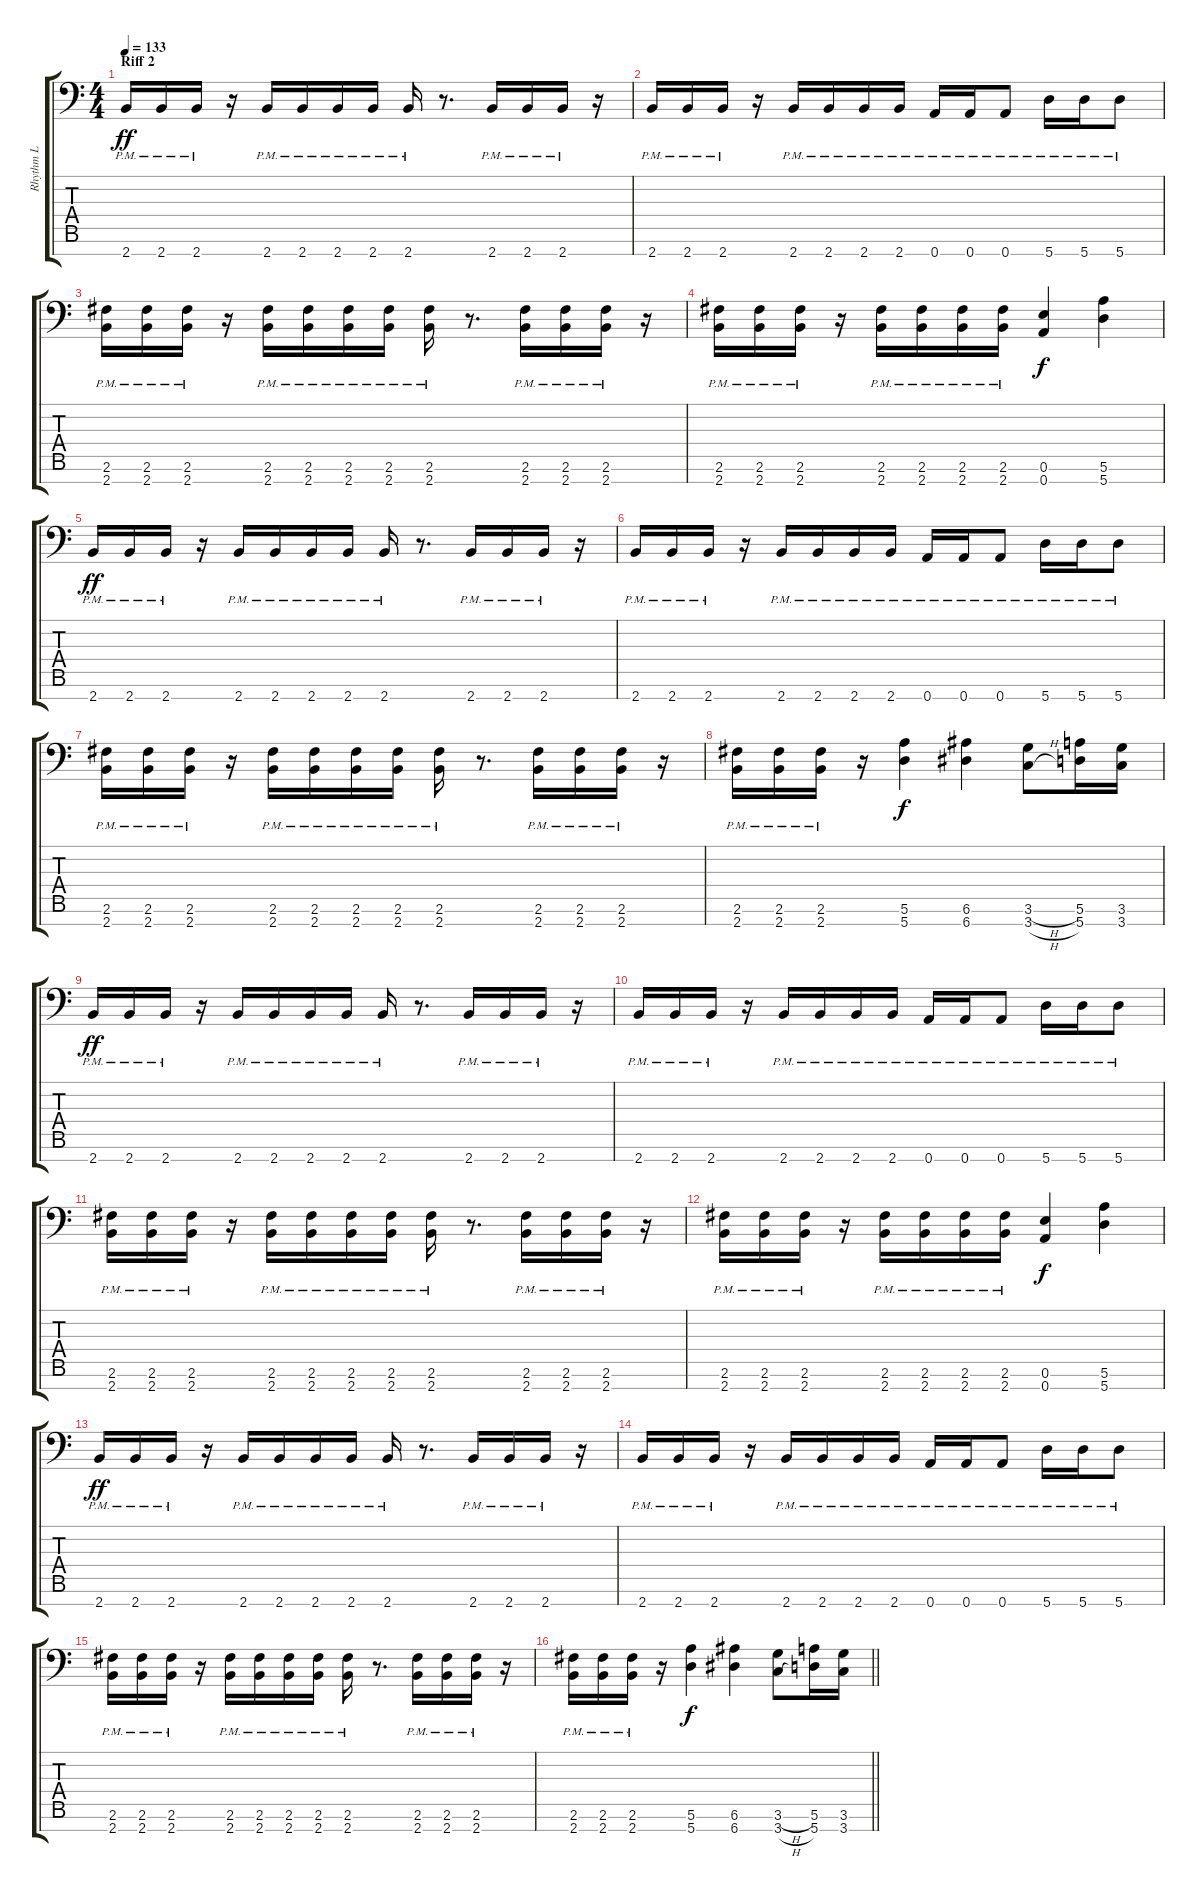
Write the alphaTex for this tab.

\track ("Rhythm L" "Rhythm L") {instrument distortionguitar}
\staff {score tabs}
\tuning (E4 B3 G3 D3 A2 E2 A1) {hide}
\ts (4 4)
\section ("" "Riff 2")
\tempo 133
\clef f4
\ks c
2.7{pm}.16{dy ff} 2.7{pm}.16 2.7{pm}.16 r.16 2.7{pm}.16 2.7{pm}.16 2.7{pm}.16 2.7{pm}.16 2.7{pm}.16 r.8{d} 2.7{pm}.16 2.7{pm}.16 2.7{pm}.16 r.16 |
2.7{pm}.16 2.7{pm}.16 2.7{pm}.16 r.16 2.7{pm}.16 2.7{pm}.16 2.7{pm}.16 2.7{pm}.16 0.7{pm}.16 0.7{pm}.16 0.7{pm}.8 5.7{pm}.16 5.7{pm}.16 5.7{pm}.8 |
(2.6{pm} 2.7{pm}).16 (2.6{pm} 2.7{pm}).16 (2.6{pm} 2.7{pm}).16 r.16 (2.6{pm} 2.7{pm}).16 (2.6{pm} 2.7{pm}).16 (2.6{pm} 2.7{pm}).16 (2.6{pm} 2.7{pm}).16 (2.6{pm} 2.7{pm}).16 r.8{d} (2.6{pm} 2.7{pm}).16 (2.6{pm} 2.7{pm}).16 (2.6{pm} 2.7{pm}).16 r.16 |
(2.6{pm} 2.7{pm}).16 (2.6{pm} 2.7{pm}).16 (2.6{pm} 2.7{pm}).16 r.16 (2.6{pm} 2.7{pm}).16 (2.6{pm} 2.7{pm}).16 (2.6{pm} 2.7{pm}).16 (2.6{pm} 2.7{pm}).16 (0.6 0.7).4{dy f} (5.6 5.7).4 |
2.7{pm}.16{dy ff} 2.7{pm}.16 2.7{pm}.16 r.16 2.7{pm}.16 2.7{pm}.16 2.7{pm}.16 2.7{pm}.16 2.7{pm}.16 r.8{d} 2.7{pm}.16 2.7{pm}.16 2.7{pm}.16 r.16 |
2.7{pm}.16 2.7{pm}.16 2.7{pm}.16 r.16 2.7{pm}.16 2.7{pm}.16 2.7{pm}.16 2.7{pm}.16 0.7{pm}.16 0.7{pm}.16 0.7{pm}.8 5.7{pm}.16 5.7{pm}.16 5.7{pm}.8 |
(2.6{pm} 2.7{pm}).16 (2.6{pm} 2.7{pm}).16 (2.6{pm} 2.7{pm}).16 r.16 (2.6{pm} 2.7{pm}).16 (2.6{pm} 2.7{pm}).16 (2.6{pm} 2.7{pm}).16 (2.6{pm} 2.7{pm}).16 (2.6{pm} 2.7{pm}).16 r.8{d} (2.6{pm} 2.7{pm}).16 (2.6{pm} 2.7{pm}).16 (2.6{pm} 2.7{pm}).16 r.16 |
(2.6{pm} 2.7{pm}).16 (2.6{pm} 2.7{pm}).16 (2.6{pm} 2.7{pm}).16 r.16 (5.6 5.7).4{dy f} (6.6 6.7).4 (3.6{h} 3.7{h}).8 (5.6 5.7).16 (3.6 3.7).16 |
2.7{pm}.16{dy ff} 2.7{pm}.16 2.7{pm}.16 r.16 2.7{pm}.16 2.7{pm}.16 2.7{pm}.16 2.7{pm}.16 2.7{pm}.16 r.8{d} 2.7{pm}.16 2.7{pm}.16 2.7{pm}.16 r.16 |
2.7{pm}.16 2.7{pm}.16 2.7{pm}.16 r.16 2.7{pm}.16 2.7{pm}.16 2.7{pm}.16 2.7{pm}.16 0.7{pm}.16 0.7{pm}.16 0.7{pm}.8 5.7{pm}.16 5.7{pm}.16 5.7{pm}.8 |
(2.6{pm} 2.7{pm}).16 (2.6{pm} 2.7{pm}).16 (2.6{pm} 2.7{pm}).16 r.16 (2.6{pm} 2.7{pm}).16 (2.6{pm} 2.7{pm}).16 (2.6{pm} 2.7{pm}).16 (2.6{pm} 2.7{pm}).16 (2.6{pm} 2.7{pm}).16 r.8{d} (2.6{pm} 2.7{pm}).16 (2.6{pm} 2.7{pm}).16 (2.6{pm} 2.7{pm}).16 r.16 |
(2.6{pm} 2.7{pm}).16 (2.6{pm} 2.7{pm}).16 (2.6{pm} 2.7{pm}).16 r.16 (2.6{pm} 2.7{pm}).16 (2.6{pm} 2.7{pm}).16 (2.6{pm} 2.7{pm}).16 (2.6{pm} 2.7{pm}).16 (0.6 0.7).4{dy f} (5.6 5.7).4 |
2.7{pm}.16{dy ff} 2.7{pm}.16 2.7{pm}.16 r.16 2.7{pm}.16 2.7{pm}.16 2.7{pm}.16 2.7{pm}.16 2.7{pm}.16 r.8{d} 2.7{pm}.16 2.7{pm}.16 2.7{pm}.16 r.16 |
2.7{pm}.16 2.7{pm}.16 2.7{pm}.16 r.16 2.7{pm}.16 2.7{pm}.16 2.7{pm}.16 2.7{pm}.16 0.7{pm}.16 0.7{pm}.16 0.7{pm}.8 5.7{pm}.16 5.7{pm}.16 5.7{pm}.8 |
(2.6{pm} 2.7{pm}).16 (2.6{pm} 2.7{pm}).16 (2.6{pm} 2.7{pm}).16 r.16 (2.6{pm} 2.7{pm}).16 (2.6{pm} 2.7{pm}).16 (2.6{pm} 2.7{pm}).16 (2.6{pm} 2.7{pm}).16 (2.6{pm} 2.7{pm}).16 r.8{d} (2.6{pm} 2.7{pm}).16 (2.6{pm} 2.7{pm}).16 (2.6{pm} 2.7{pm}).16 r.16 |
\barLineRight lightlight
(2.6{pm} 2.7{pm}).16 (2.6{pm} 2.7{pm}).16 (2.6{pm} 2.7{pm}).16 r.16 (5.6 5.7).4{dy f} (6.6 6.7).4 (3.6{h} 3.7{h}).8 (5.6 5.7).16 (3.6 3.7).16
